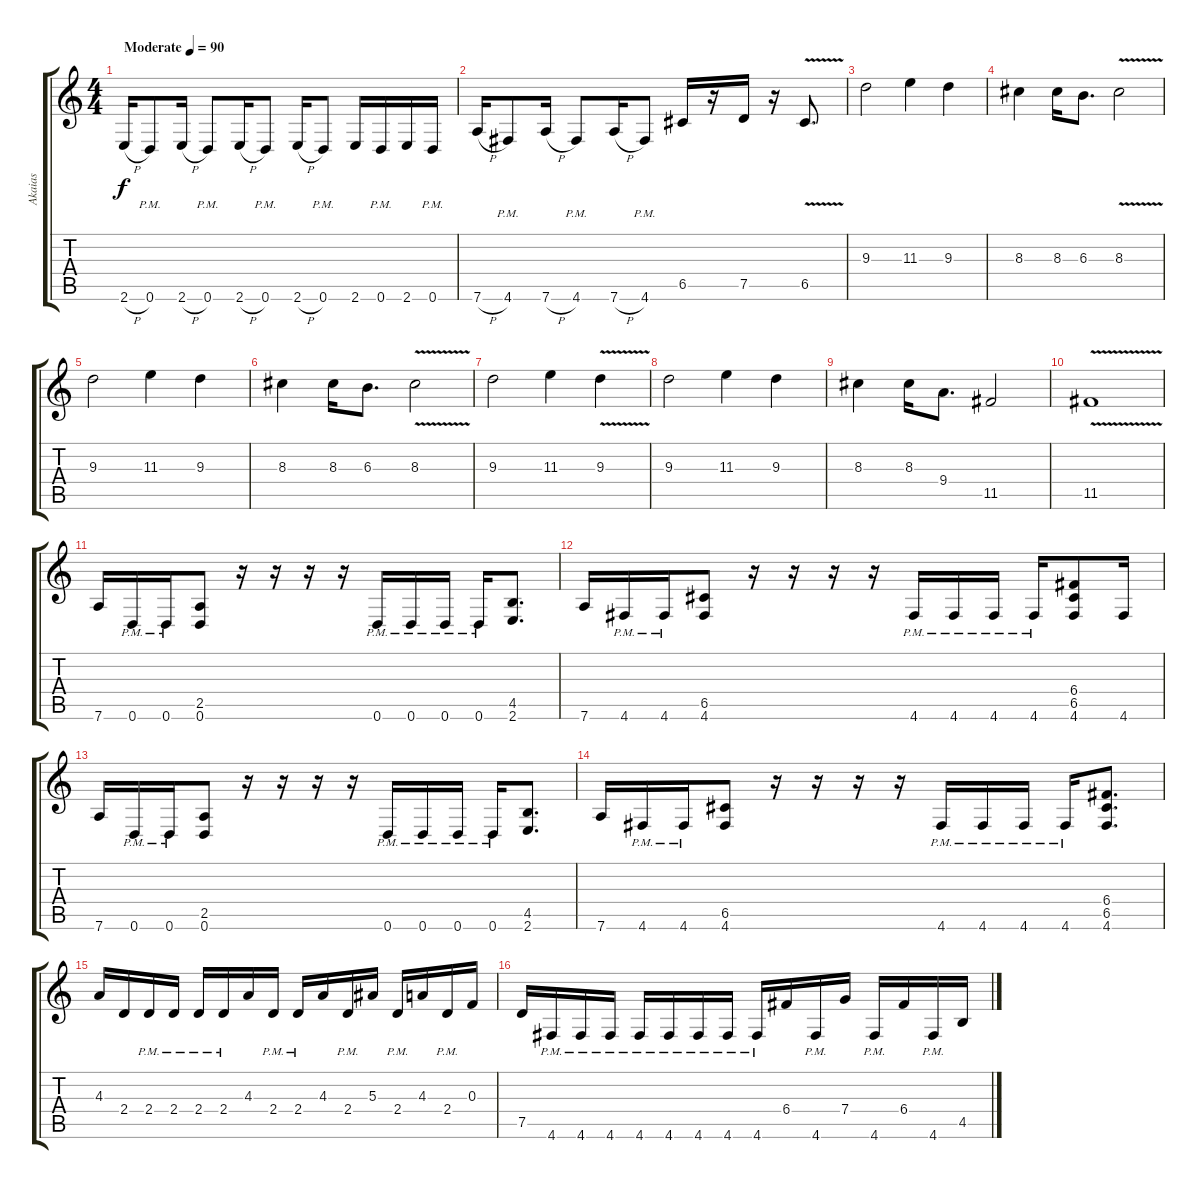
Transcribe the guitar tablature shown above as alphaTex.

\track ("Akaias" "Akaias") {instrument distortionguitar}
\staff {score tabs}
\tuning (D4 A3 F3 C3 G2 D2) {hide}
\ts (4 4)
\tempo (90 "Moderate")
\clef g2
\ks c
2.6{h}.16{dy f instrument distortionguitar} 0.6{pm}.8 2.6{h}.16 0.6{pm}.8 2.6{h}.16 0.6{pm}.8 2.6{h}.16 0.6{pm}.8 2.6.16 0.6{pm}.16 2.6.16 0.6{pm}.16 |
7.6{h}.16 4.6{pm}.8 7.6{h}.16 4.6{pm}.8 7.6{h}.16 4.6{pm}.8 6.5.16 r.16 7.5.16 r.16 6.5{v}.8{d} |
9.3.2 11.3.4 9.3.4 |
8.3.4 8.3.16 6.3.8{d} 8.3{v}.2 |
9.3.2 11.3.4 9.3.4 |
8.3.4 8.3.16 6.3.8{d} 8.3{v}.2 |
9.3.2 11.3.4 9.3{v}.4 |
9.3.2 11.3.4 9.3.4 |
8.3.4 8.3.16 9.4.8{d} 11.5.2 |
11.5{v}.1 |
7.6.16 0.6{pm}.16 0.6{pm}.16 (2.5 0.6).8 r.16 r.16 r.16 r.16 0.6{pm}.16 0.6{pm}.16 0.6{pm}.16 0.6{pm}.16 (4.5 2.6).8{d} |
7.6.16 4.6{pm}.16 4.6{pm}.16 (6.5 4.6).8 r.16 r.16 r.16 r.16 4.6{pm}.16 4.6{pm}.16 4.6{pm}.16 4.6{pm}.16 (6.4 6.5 4.6).8 4.6.16 |
7.6.16 0.6{pm}.16 0.6{pm}.16 (2.5 0.6).8 r.16 r.16 r.16 r.16 0.6{pm}.16 0.6{pm}.16 0.6{pm}.16 0.6{pm}.16 (4.5 2.6).8{d} |
7.6.16 4.6{pm}.16 4.6{pm}.16 (6.5 4.6).8 r.16 r.16 r.16 r.16 4.6{pm}.16 4.6{pm}.16 4.6{pm}.16 4.6{pm}.16 (6.4 6.5 4.6).8{d} |
4.3.16 2.4.16 2.4{pm}.16 2.4{pm}.16 2.4{pm}.16 2.4{pm}.16 4.3.16 2.4{pm}.16 2.4{pm}.16 4.3.16 2.4{pm}.16 5.3.16 2.4{pm}.16 4.3.16 2.4{pm}.16 0.3.16 |
7.5.16 4.6{pm}.16 4.6{pm}.16 4.6{pm}.16 4.6{pm}.16 4.6{pm}.16 4.6{pm}.16 4.6{pm}.16 4.6{pm}.16 6.4.16 4.6{pm}.16 7.4.16 4.6{pm}.16 6.4.16 4.6{pm}.16 4.5.16
